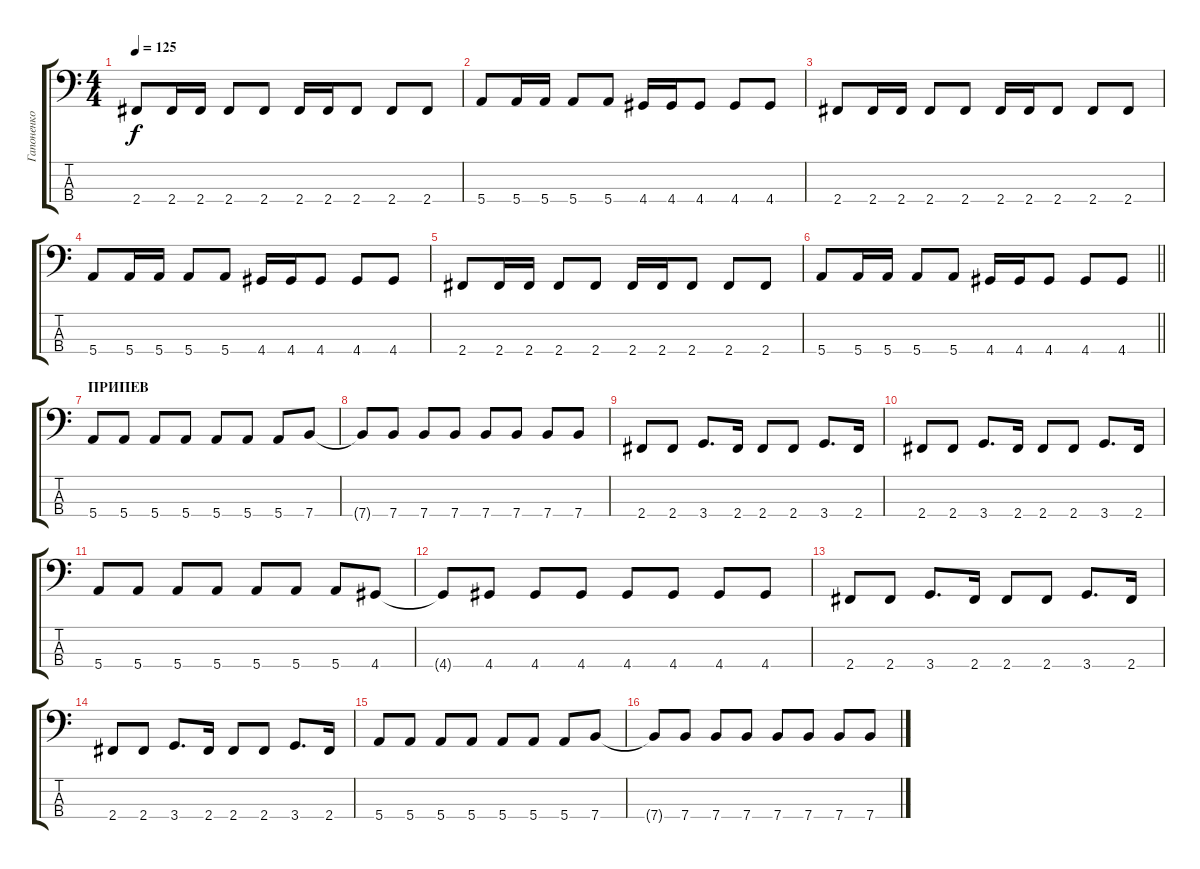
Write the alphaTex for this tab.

\track ("Гапоненко Андрей" "Гапоненко ") {instrument acousticguitarsteel}
\staff {score tabs}
\tuning (G2 D2 A1 E1) {hide}
\ts (4 4)
\tempo 125
\clef f4
\ks c
2.4.8{dy f} 2.4.16 2.4.16 2.4.8 2.4.8 2.4.16 2.4.16 2.4.8 2.4.8 2.4.8 |
5.4.8 5.4.16 5.4.16 5.4.8 5.4.8 4.4.16 4.4.16 4.4.8 4.4.8 4.4.8 |
2.4.8 2.4.16 2.4.16 2.4.8 2.4.8 2.4.16 2.4.16 2.4.8 2.4.8 2.4.8 |
5.4.8 5.4.16 5.4.16 5.4.8 5.4.8 4.4.16 4.4.16 4.4.8 4.4.8 4.4.8 |
2.4.8 2.4.16 2.4.16 2.4.8 2.4.8 2.4.16 2.4.16 2.4.8 2.4.8 2.4.8 |
\barLineRight lightlight
5.4.8 5.4.16 5.4.16 5.4.8 5.4.8 4.4.16 4.4.16 4.4.8 4.4.8 4.4.8 |
\section ("" "ПРИПЕВ")
5.4.8 5.4.8 5.4.8 5.4.8 5.4.8 5.4.8 5.4.8 7.4.8 |
7.4{t}.8 7.4.8 7.4.8 7.4.8 7.4.8 7.4.8 7.4.8 7.4.8 |
2.4.8 2.4.8 3.4.8{d} 2.4.16 2.4.8 2.4.8 3.4.8{d} 2.4.16 |
2.4.8 2.4.8 3.4.8{d} 2.4.16 2.4.8 2.4.8 3.4.8{d} 2.4.16 |
5.4.8 5.4.8 5.4.8 5.4.8 5.4.8 5.4.8 5.4.8 4.4.8 |
4.4{t}.8 4.4.8 4.4.8 4.4.8 4.4.8 4.4.8 4.4.8 4.4.8 |
2.4.8 2.4.8 3.4.8{d} 2.4.16 2.4.8 2.4.8 3.4.8{d} 2.4.16 |
2.4.8 2.4.8 3.4.8{d} 2.4.16 2.4.8 2.4.8 3.4.8{d} 2.4.16 |
5.4.8 5.4.8 5.4.8 5.4.8 5.4.8 5.4.8 5.4.8 7.4.8 |
7.4{t}.8 7.4.8 7.4.8 7.4.8 7.4.8 7.4.8 7.4.8 7.4.8
